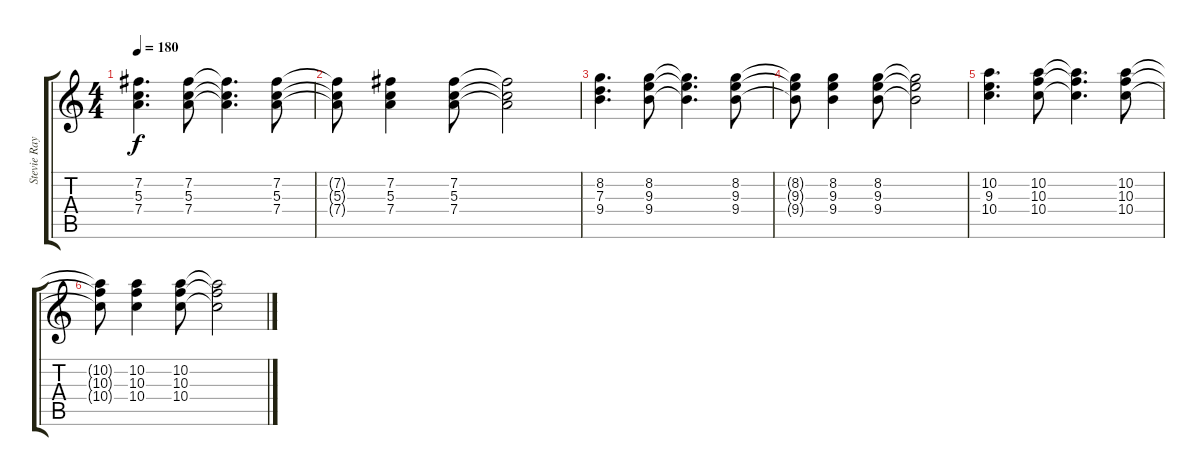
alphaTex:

\track ("Stevie Ray Vaughan (Guitar)" "Stevie Ray") {instrument acousticguitarsteel}
\staff {score tabs}
\tuning (E4 B3 G3 D3 A2 E2) {hide}
\ts (4 4)
\tempo 180
\clef g2
\ks c
(7.2 5.3 7.4).4{d dy f} (7.2 5.3 7.4).8 (7.2{t} 5.3{t} 7.4{t}).4{d} (7.2 5.3 7.4).8 |
(7.2{t} 5.3{t} 7.4{t}).8 (7.2 5.3 7.4).4 (7.2 5.3 7.4).8 (7.2{t} 5.3{t} 7.4{t}).2 |
(8.2 7.3 9.4).4{d} (8.2 9.3 9.4).8 (8.2{t} 9.3{t} 9.4{t}).4{d} (8.2 9.3 9.4).8 |
(8.2{t} 9.3{t} 9.4{t}).8 (8.2 9.3 9.4).4 (8.2 9.3 9.4).8 (8.2{t} 9.3{t} 9.4{t}).2 |
(10.2 9.3 10.4).4{d} (10.2 10.3 10.4).8 (10.2{t} 10.3{t} 10.4{t}).4{d} (10.2 10.3 10.4).8 |
(10.2{t} 10.3{t} 10.4{t}).8 (10.2 10.3 10.4).4 (10.2 10.3 10.4).8 (10.2{t} 10.3{t} 10.4{t}).2
